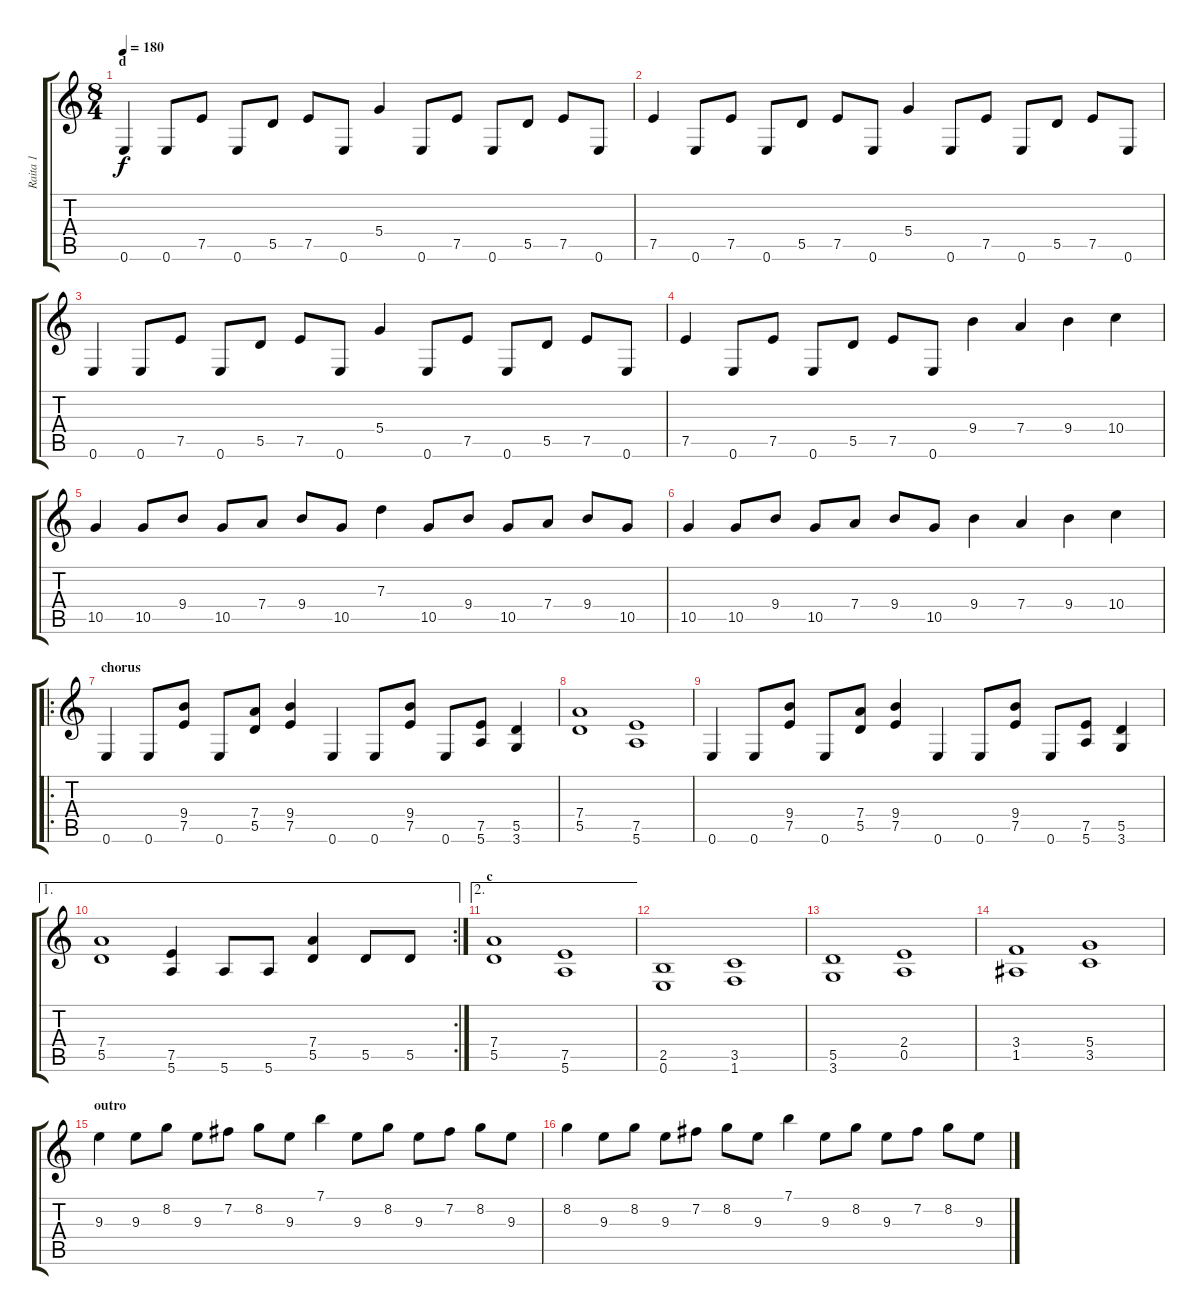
\track ("Raita 1" "Raita 1") {instrument overdrivenguitar}
\staff {score tabs}
\tuning (E4 B3 G3 D3 A2 E2) {hide}
\ts (8 4)
\section ("" "d")
\tempo 180
\clef g2
\ks c
0.6.4{dy f} 0.6.8 7.5.8 0.6.8 5.5.8 7.5.8 0.6.8 5.4.4 0.6.8 7.5.8 0.6.8 5.5.8 7.5.8 0.6.8 |
7.5.4 0.6.8 7.5.8 0.6.8 5.5.8 7.5.8 0.6.8 5.4.4 0.6.8 7.5.8 0.6.8 5.5.8 7.5.8 0.6.8 |
0.6.4 0.6.8 7.5.8 0.6.8 5.5.8 7.5.8 0.6.8 5.4.4 0.6.8 7.5.8 0.6.8 5.5.8 7.5.8 0.6.8 |
7.5.4 0.6.8 7.5.8 0.6.8 5.5.8 7.5.8 0.6.8 9.4.4 7.4.4 9.4.4 10.4.4 |
10.5.4 10.5.8 9.4.8 10.5.8 7.4.8 9.4.8 10.5.8 7.3.4 10.5.8 9.4.8 10.5.8 7.4.8 9.4.8 10.5.8 |
10.5.4 10.5.8 9.4.8 10.5.8 7.4.8 9.4.8 10.5.8 9.4.4 7.4.4 9.4.4 10.4.4 |
\ro
\section ("" "chorus")
0.6.4 0.6.8 (9.4 7.5).8 0.6.8 (7.4 5.5).8 (9.4 7.5).4 0.6.4 0.6.8 (9.4 7.5).8 0.6.8 (7.5 5.6).8 (5.5 3.6).4 |
(7.4 5.5).1 (7.5 5.6).1 |
0.6.4 0.6.8 (9.4 7.5).8 0.6.8 (7.4 5.5).8 (9.4 7.5).4 0.6.4 0.6.8 (9.4 7.5).8 0.6.8 (7.5 5.6).8 (5.5 3.6).4 |
\ae 1
\rc 2
(7.4 5.5).1 (7.5 5.6).4 5.6.8 5.6.8 (7.4 5.5).4 5.5.8 5.5.8 |
\ae 2
\section ("" "c")
(7.4 5.5).1 (7.5 5.6).1 |
(2.5 0.6).1 (3.5 1.6).1 |
(5.5 3.6).1 (2.4 0.5).1 |
(3.4 1.5).1 (5.4 3.5).1 |
\section ("" "outro")
9.3.4 9.3.8 8.2.8 9.3.8 7.2.8 8.2.8 9.3.8 7.1.4 9.3.8 8.2.8 9.3.8 7.2.8 8.2.8 9.3.8 |
8.2.4 9.3.8 8.2.8 9.3.8 7.2.8 8.2.8 9.3.8 7.1.4 9.3.8 8.2.8 9.3.8 7.2.8 8.2.8 9.3.8
